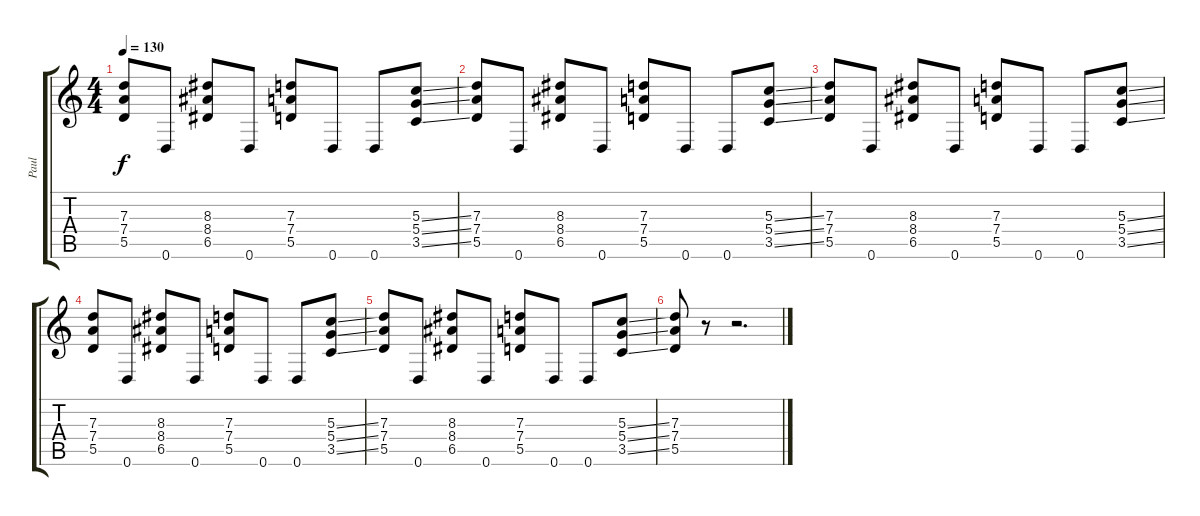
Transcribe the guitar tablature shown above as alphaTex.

\track ("Paul" "Paul") {instrument distortionguitar}
\staff {score tabs}
\tuning (E4 B3 G3 D3 A2 D2) {hide}
\ts (4 4)
\tempo 130
\clef g2
\ks c
(7.3 7.4 5.5).8{dy f} 0.6.8 (8.3 8.4 6.5).8 0.6.8 (7.3 7.4 5.5).8 0.6.8 0.6.8 (5.3{ss} 5.4{ss} 3.5{ss}).8 |
(7.3 7.4 5.5).8 0.6.8 (8.3 8.4 6.5).8 0.6.8 (7.3 7.4 5.5).8 0.6.8 0.6.8 (5.3{ss} 5.4{ss} 3.5{ss}).8 |
(7.3 7.4 5.5).8 0.6.8 (8.3 8.4 6.5).8 0.6.8 (7.3 7.4 5.5).8 0.6.8 0.6.8 (5.3{ss} 5.4{ss} 3.5{ss}).8 |
(7.3 7.4 5.5).8 0.6.8 (8.3 8.4 6.5).8 0.6.8 (7.3 7.4 5.5).8 0.6.8 0.6.8 (5.3{ss} 5.4{ss} 3.5{ss}).8 |
(7.3 7.4 5.5).8 0.6.8 (8.3 8.4 6.5).8 0.6.8 (7.3 7.4 5.5).8 0.6.8 0.6.8 (5.3{ss} 5.4{ss} 3.5{ss}).8 |
(7.3 7.4 5.5).8 r.8 r.2{d}
